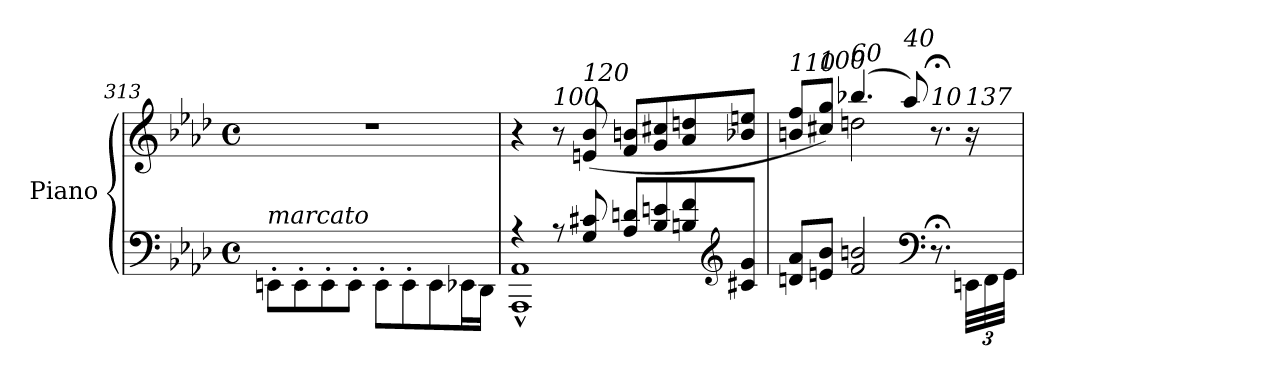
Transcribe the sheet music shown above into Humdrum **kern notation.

**kern	**kern
*part1	*part1
*staff2	*staff1
*I"Piano	*
*I'Pno	*
!!LO:PB:g=z
*clefF4	*clefG2
*k[b-e-a-d-]	*k[b-e-a-d-]
*M4/4	*M4/4
*met(c)	*met(c)
=313	=313
!LO:TX:a:i:t=marcato	!
8EEn'\L	1r
8EE'\	.
8EE'\	.
8EE'\J	.
8EE'\L	.
8EE'\	.
8EE\	.
16EE-X\L	.
16DD-\JJ	.
=314	=314
*^	*
4r	1AAA-^^ 1AA-^^	4r
!	!	!LO:TX:a:i:t=100
8r	.	8r
!	!	!LO:TX:a:i:t=120
8G/ 8c#X/	.	(>8en/ 8b-/
8A-/ 8dn/L	.	8f/ 8bn/L
8B-/ 8en/	.	8g/ 8cc#X/
8Bn/ 8f/	.	8a-/ 8ddn/
*clefG2	*	*
8c#X/ 8g/J	.	8b-X/ 8een/J
*v	*v	*
=315	=315
*	*^
!	!LO:TX:a:i:t=110	!
8dn/ 8a-/L	8bn/ 8ff/L	4ryy
!	!LO:TX:a:i:t=100	!
8en/ 8b-/J	8cc#X/ 8gg/J)	.
!	!LO:TX:a:i:t=60	!
2f/ 2bn/	(>4.bb-X/	2ddn\
!	!LO:TX:a:i:t=40	!
.	8aa-/)	.
*clefF4	*	*
!	!LO:TX:a:i:t=10	!
8.r;<	8.r;<	4ryy
*Xbrackettup	*	*
!	!LO:TX:a:i:t=137	!
48EEn\LLL	16r	.
48FF\	.	.
48GG\JJJ	.	.
*	*v	*v
=	=
*-	*-
